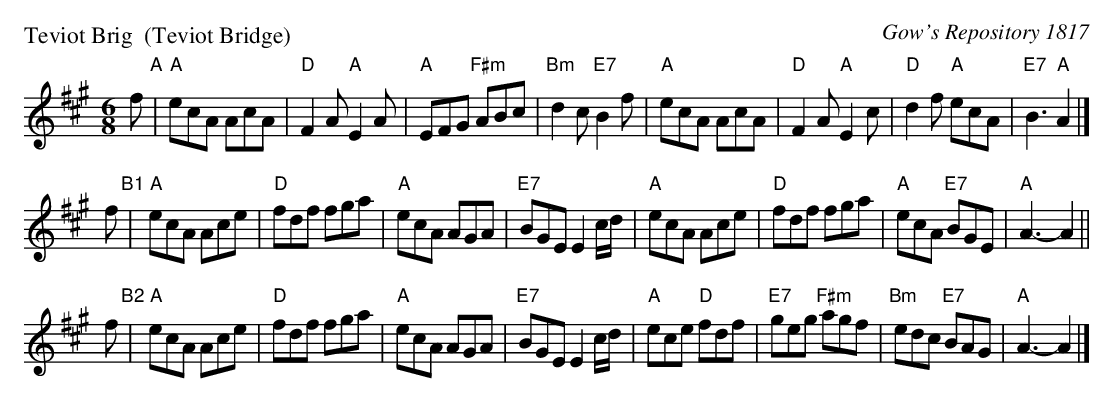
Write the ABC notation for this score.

X:1
P: Teviot Brig  (Teviot Bridge)
O: Gow's Repository 1817
M: 6/8
L: 1/8
K: A
f "A"\
| "A"ecA AcA | "D"F2A "A"E2A | "A"EFG "F#m"ABc | "Bm"d2c "E7"B2f \
| "A"ecA AcA | "D"F2A "A"E2c | "D"d2f "A"ecA | "E7"B3 "A"A2 |]
f "B1"\
| "A"ecA Ace | "D"fdf fga | "A"ecA AGA | "E7"BGE E2c/d/ \
| "A"ecA Ace | "D"fdf fga | "A"ecA "E7"BGE | "A"A3- A2 ||
f "B2"\
| "A"ecA Ace | "D"fdf fga | "A"ecA AGA | "E7"BGE E2c/d/ \
| "A"ece "D"fdf | "E7"geg "F#m"agf | "Bm"edc "E7"BAG | "A"A3- A2 |]
